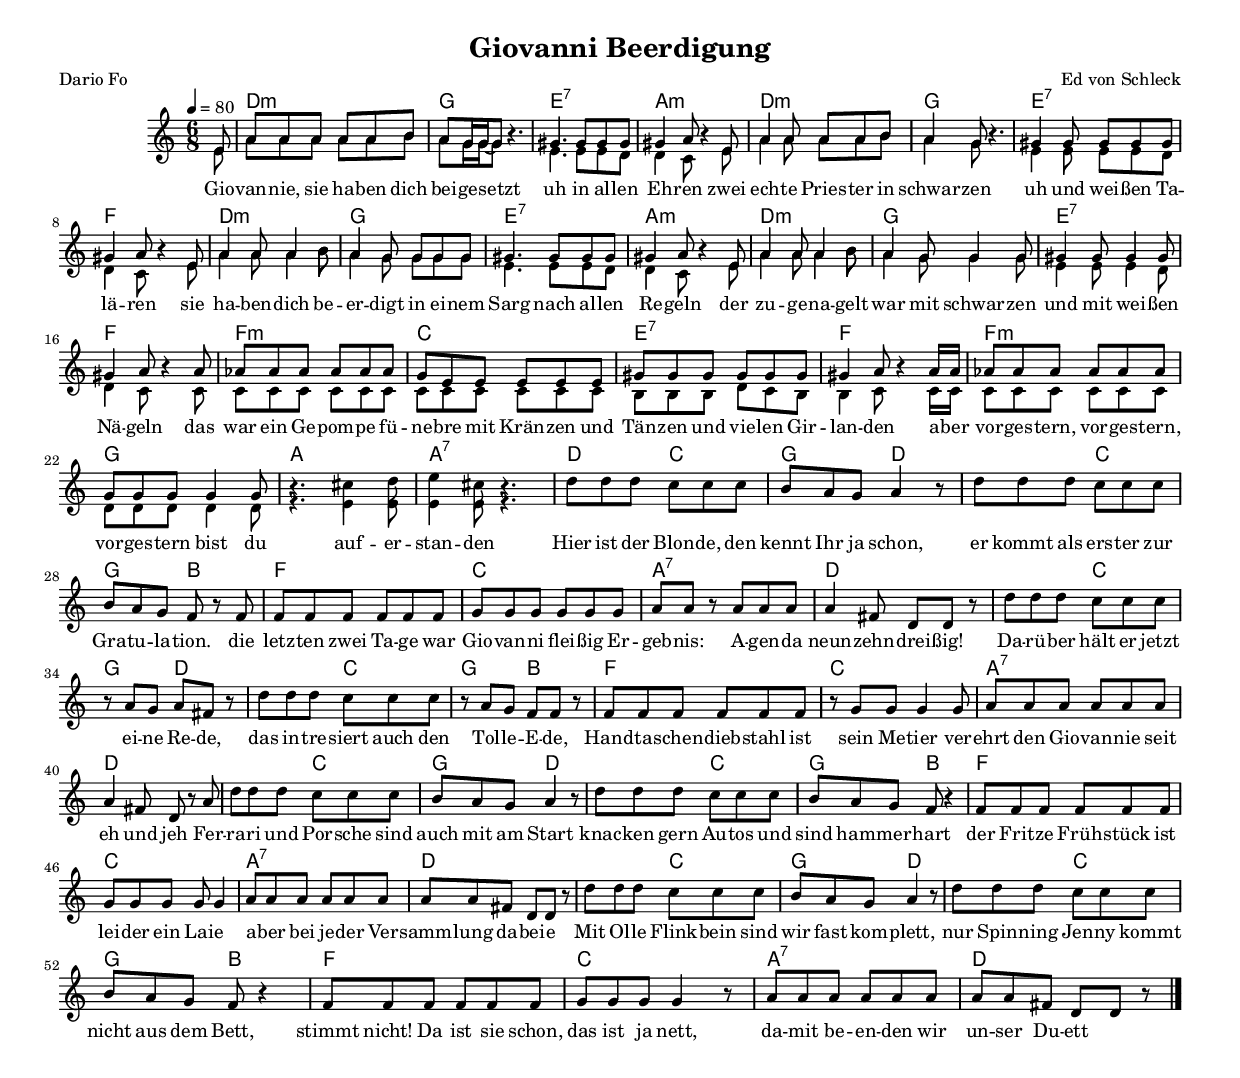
\version "2.13.39"

\header {
  title = "Giovanni Beerdigung"
  composer = "Ed von Schleck"
 poet = "Dario Fo"
}

%Größe der Partitur
#(set-global-staff-size 15)

#(set-default-paper-size "a4")

%Abschalten von Point&Click
#(ly:set-option 'point-and-click #f)

global = {
	\tempo 4=80
	\clef treble
	\key a \minor
	\time 6/8
}

melody = \relative c' {
\partial 8 e8
a a a a a b 
a g16 g~ g8 r4.
gis4. gis8 gis gis
gis4 a8 r4 e8

a4 a8 a a b
a4 g8 r4.
gis4 gis8 gis gis gis
gis4 a8 r4 e8

a4 a8 a4 b8
a4 g8 g g g
gis4. gis8 gis gis
gis4 a8 r4 e8

a4 a8 a4 b8
a4 g8 g4 g8
gis4 gis8 gis4 gis8
gis4 a8 r4 a8

as8 as as as as as
g e e e e e
gis gis gis gis gis gis
gis4 a8 r4 a16 a

as8 as as as as as
g g g g4 g8
r4. cis4 d8
e4 cis8 r4.

d8 d d c c c
b a g a4 r8
d8 d d c c c
b a g f r f
f f f f f f
g g g g g g
a a r a a a
a4 fis8 d8 d r

d'8 d d c c c
r a g a fis r8
d'8 d d c c c
r a g f f r8
f f f f f f
r g g g4 g8
a a a a a a
a4 fis8 d8 r a'

d8 d d c c c
b a g a4 r8
d8 d d c c c
b a g f r4
f8 f f f f f
g g g g g4
a8 a a a a a
a a fis8 d8 d r

d'8 d d c c c
b a g a4 r8
d8 d d c c c
b a g f r4
f8 f f f f f
g g g g4 r8
a8 a a a a a
a a fis8 d8 d r \bar "|."
}

secondVoice = \relative c' {
 e8
a a a a a b 
a g16 g~ g8 s4.
e4. e8 e d
d4 c8 s4 e8

a4 a8 a a b
a4 g8 s4.
e4 e8 e e d
d4 c8 s4 e8

a4 a8 a4 b8
a4 g8 g g g
e4. e8 e d
d4 c8 s4 e8

a4 a8 a4 b8
a4 g8 g4 g8
e4 e8 e4 d8
d4 c8 s4 c8

c8 c c c c c
c c c c c c
b b b d c b
b4 c8 s4 c16 c

c8 c c c c c 
d d d d4 d8
r4. e4 e8
e4 e8 r4.


}

text = \lyricmode {
Gio -- van -- nie, sie ha -- ben dich bei -- ge -- setzt
uh in al -- len Eh -- ren
zwei ech -- te Pries -- ter in schwar -- zen
uh und wei -- ßen Ta -- lä -- ren
sie ha -- ben -- dich be -- er -- digt in ei -- nem Sarg
nach al -- len Re -- geln
der zu -- ge -- na -- gelt war mit schwar -- zen
und mit wei -- ßen Nä -- geln

das war ein Ge -- pom -- pe fü -- ne -- bre mit Krän -- zen und
Tän -- zen und vie -- len Gir -- lan -- den
a -- ber vor -- ges -- tern, vor -- ges -- tern, vor -- ges -- tern bist du
auf -- er -- stan -- den

Hier ist der Blon -- de, den kennt Ihr ja schon,
er kommt als ers -- ter zur Gra -- tu -- la -- tion.
die letz -- ten zwei Ta -- ge war Gio -- van -- ni flei -- ßig
Er -- geb -- nis: A -- gen -- da neun -- zehn -- drei -- ßig!

Da -- rü -- ber hält er jetzt ei -- ne Re -- de,
das in -- tre -- siert auch den Tol -- le -- E -- de,
Hand -- ta -- schen -- dieb -- stahl ist sein Me -- tier
ver -- ehrt den Gio -- van -- nie seit eh und  jeh

Fer -- ra -- ri und Por -- sche sind auch mit am Start
knac -- ken gern Au -- tos und sind ham -- mer -- hart
der Frit -- ze Früh -- stück ist lei -- der ein Lai -- e
a -- ber bei je -- der Ver -- samm -- lung da -- bei -- e

Mit Ol -- le Flink -- bein sind wir fast kom -- plett,
nur Spin -- ning Jen -- ny kommt nicht aus dem Bett,
stimmt nicht! Da ist sie schon, das ist ja nett,
da -- mit be -- en -- den wir un -- ser Du -- ett


}


harmonies = \chordmode {
\germanChords
\partial 8 s8
d2.:m g e:7 a:m
d:m g e:7 f
d2.:m g e:7 a:m
d:m g e:7 f

f:m c e:7 f
f:m g a a:7

d4. c g d
d c g bes
f2. c
a:7 d

d4. c g d
d c g bes
f2. c
a:7 d

d4. c g d
d c g bes
f2. c
a:7 d

d4. c g d
d c g bes
f2. c
a:7 d
}

\score {
    
	<<
%     \new ChordNames {
%	\set chordChanges = ##t
%	\harmonies
%      }
%      \new Voice = "christian" {
%          \autoBeamOff
%          \global \melody
%	}
		\new ChordNames {
			\set chordChanges = ##t
			 \harmonies
		}
		\context Staff = gesang <<
		  \context Voice =
                    christian { <<  \global \melody  >> }
		  \context Voice =
                    stephan { \voiceTwo <<   \global \secondVoice  >> }

		>>
		\new Lyrics \lyricsto "christian" \text

	>>
	\layout { }
	\midi { }
}